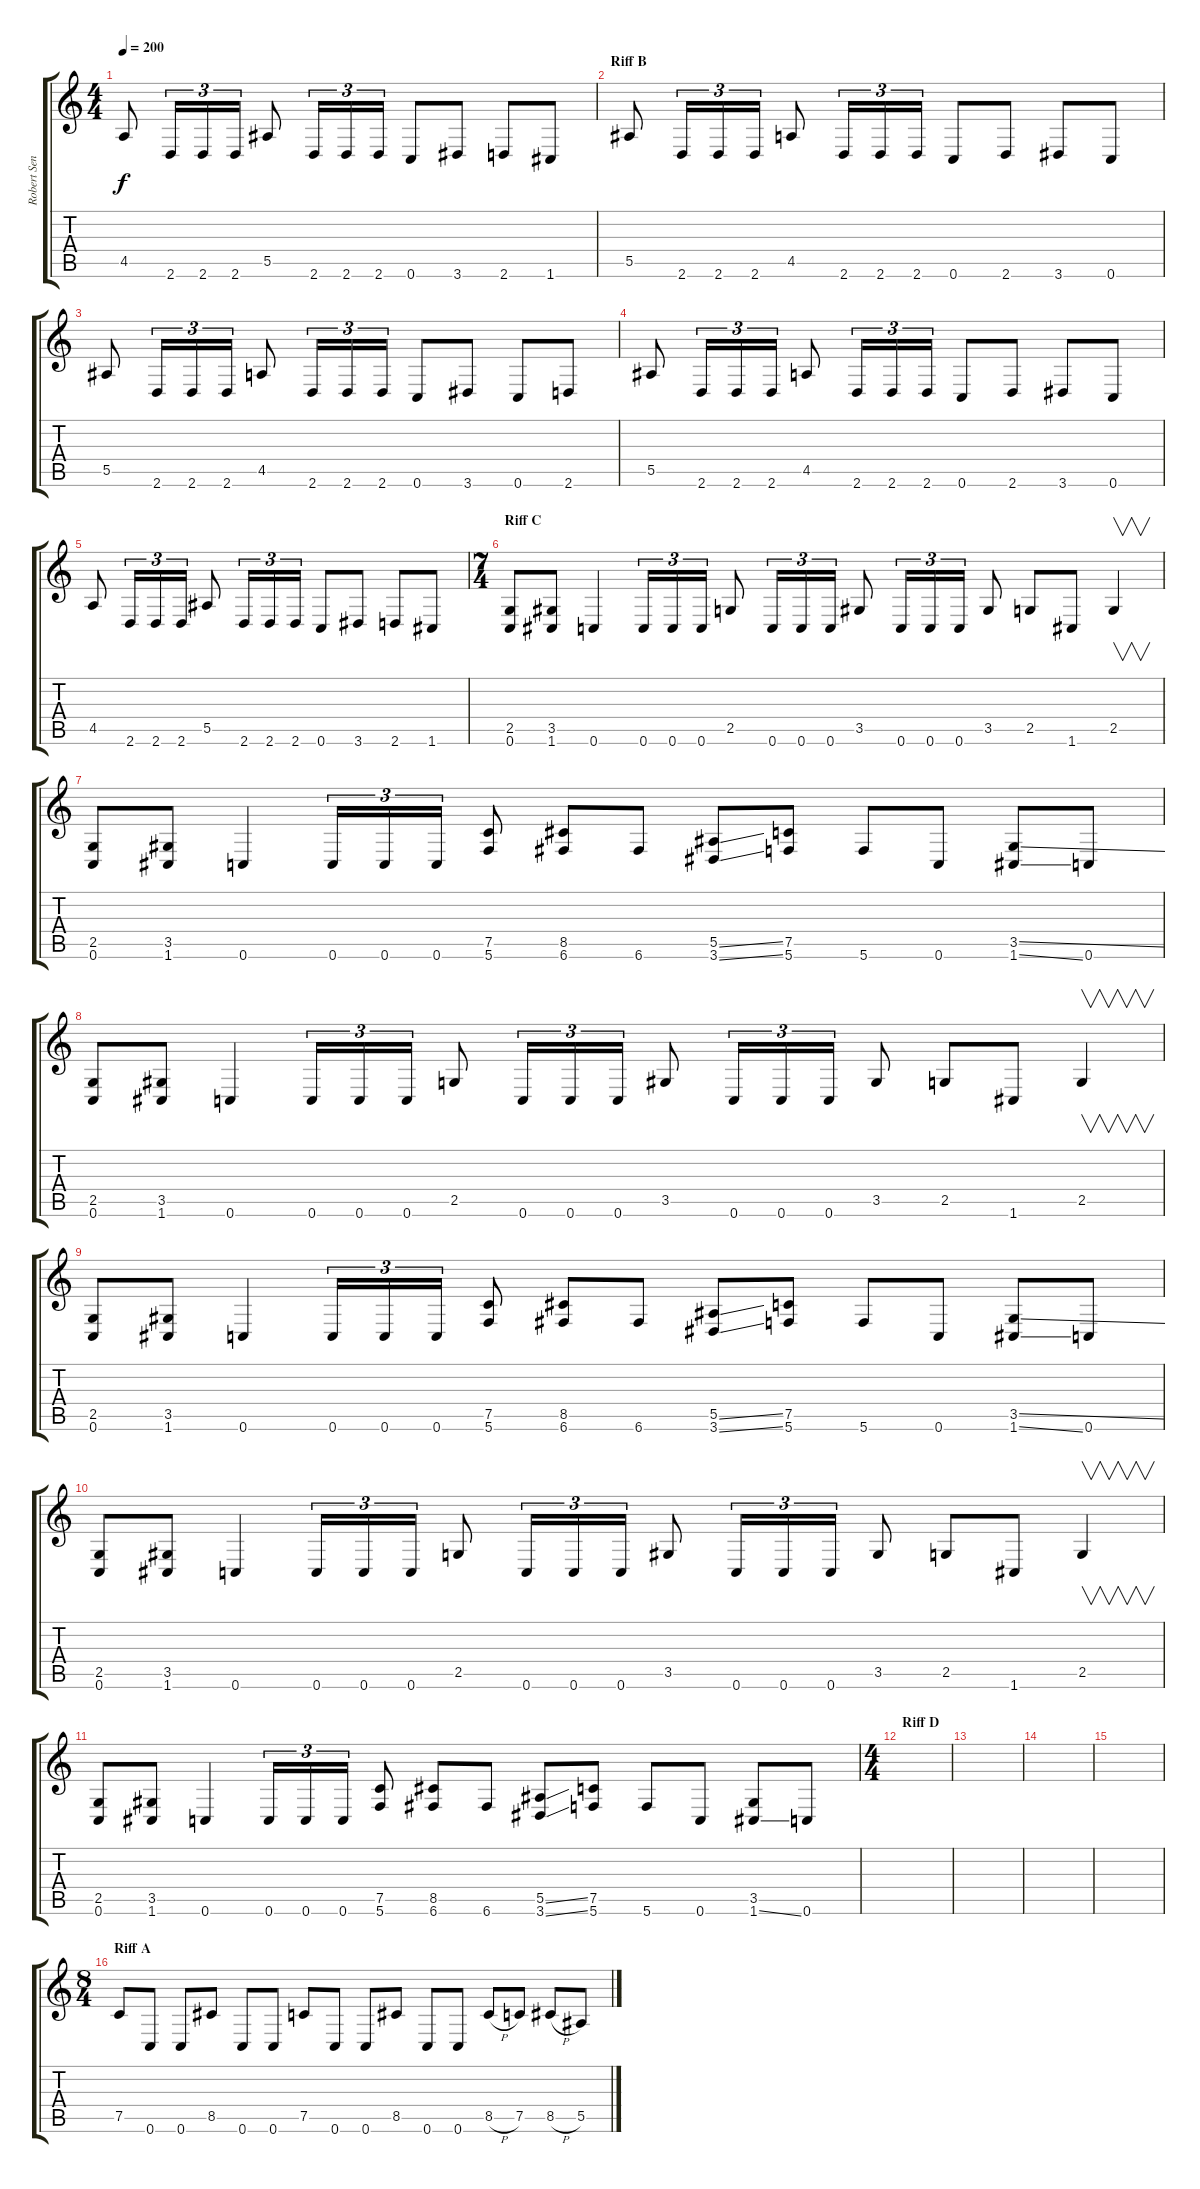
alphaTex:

\track ("Robert Senneback" "Robert Sen") {instrument distortionguitar}
\staff {score tabs}
\tuning (C4 G3 Eb3 Bb2 F2 C2) {hide}
\ts (4 4)
\tempo 200
\clef g2
\ks c
4.5.8{dy f} 2.6.16{tu (3 2)} 2.6.16{tu (3 2)} 2.6.16{tu (3 2)} 5.5.8 2.6.16{tu (3 2)} 2.6.16{tu (3 2)} 2.6.16{tu (3 2)} 0.6.8 3.6.8 2.6.8 1.6.8 |
\section ("" "Riff B")
5.5.8 2.6.16{tu (3 2)} 2.6.16{tu (3 2)} 2.6.16{tu (3 2)} 4.5.8 2.6.16{tu (3 2)} 2.6.16{tu (3 2)} 2.6.16{tu (3 2)} 0.6.8 2.6.8 3.6.8 0.6.8 |
5.5.8 2.6.16{tu (3 2)} 2.6.16{tu (3 2)} 2.6.16{tu (3 2)} 4.5.8 2.6.16{tu (3 2)} 2.6.16{tu (3 2)} 2.6.16{tu (3 2)} 0.6.8 3.6.8 0.6.8 2.6.8 |
5.5.8 2.6.16{tu (3 2)} 2.6.16{tu (3 2)} 2.6.16{tu (3 2)} 4.5.8 2.6.16{tu (3 2)} 2.6.16{tu (3 2)} 2.6.16{tu (3 2)} 0.6.8 2.6.8 3.6.8 0.6.8 |
4.5.8 2.6.16{tu (3 2)} 2.6.16{tu (3 2)} 2.6.16{tu (3 2)} 5.5.8 2.6.16{tu (3 2)} 2.6.16{tu (3 2)} 2.6.16{tu (3 2)} 0.6.8 3.6.8 2.6.8 1.6.8 |
\ts (7 4)
\section ("" "Riff C")
(2.5 0.6).8 (3.5 1.6).8 0.6.4 0.6.16{tu (3 2)} 0.6.16{tu (3 2)} 0.6.16{tu (3 2)} 2.5.8 0.6.16{tu (3 2)} 0.6.16{tu (3 2)} 0.6.16{tu (3 2)} 3.5.8 0.6.16{tu (3 2)} 0.6.16{tu (3 2)} 0.6.16{tu (3 2)} 3.5.8 2.5.8 1.6.8 2.5.4{v} |
(2.5 0.6).8 (3.5 1.6).8 0.6.4 0.6.16{tu (3 2)} 0.6.16{tu (3 2)} 0.6.16{tu (3 2)} (7.5 5.6).8 (8.5 6.6).8 6.6.8 (5.5{ss} 3.6{ss}).8 (7.5 5.6).8 5.6.8 0.6.8 (3.5{ss} 1.6{ss}).8 0.6.8 |
(2.5 0.6).8 (3.5 1.6).8 0.6.4 0.6.16{tu (3 2)} 0.6.16{tu (3 2)} 0.6.16{tu (3 2)} 2.5.8 0.6.16{tu (3 2)} 0.6.16{tu (3 2)} 0.6.16{tu (3 2)} 3.5.8 0.6.16{tu (3 2)} 0.6.16{tu (3 2)} 0.6.16{tu (3 2)} 3.5.8 2.5.8 1.6.8 2.5.4{v} |
(2.5 0.6).8 (3.5 1.6).8 0.6.4 0.6.16{tu (3 2)} 0.6.16{tu (3 2)} 0.6.16{tu (3 2)} (7.5 5.6).8 (8.5 6.6).8 6.6.8 (5.5{ss} 3.6{ss}).8 (7.5 5.6).8 5.6.8 0.6.8 (3.5{ss} 1.6{ss}).8 0.6.8 |
(2.5 0.6).8 (3.5 1.6).8 0.6.4 0.6.16{tu (3 2)} 0.6.16{tu (3 2)} 0.6.16{tu (3 2)} 2.5.8 0.6.16{tu (3 2)} 0.6.16{tu (3 2)} 0.6.16{tu (3 2)} 3.5.8 0.6.16{tu (3 2)} 0.6.16{tu (3 2)} 0.6.16{tu (3 2)} 3.5.8 2.5.8 1.6.8 2.5.4{v} |
(2.5 0.6).8 (3.5 1.6).8 0.6.4 0.6.16{tu (3 2)} 0.6.16{tu (3 2)} 0.6.16{tu (3 2)} (7.5 5.6).8 (8.5 6.6).8 6.6.8 (5.5{ss} 3.6{ss}).8 (7.5 5.6).8 5.6.8 0.6.8 (3.5 1.6{ss}).8 0.6.8 |
\ts (4 4)
\section ("" "Riff D")
|
|
|
|
\ts (8 4)
\section ("" "Riff A")
7.5.8 0.6.8 0.6.8 8.5.8 0.6.8 0.6.8 7.5.8 0.6.8 0.6.8 8.5.8 0.6.8 0.6.8 8.5{h}.8 7.5.8 8.5{h}.8 5.5.8
